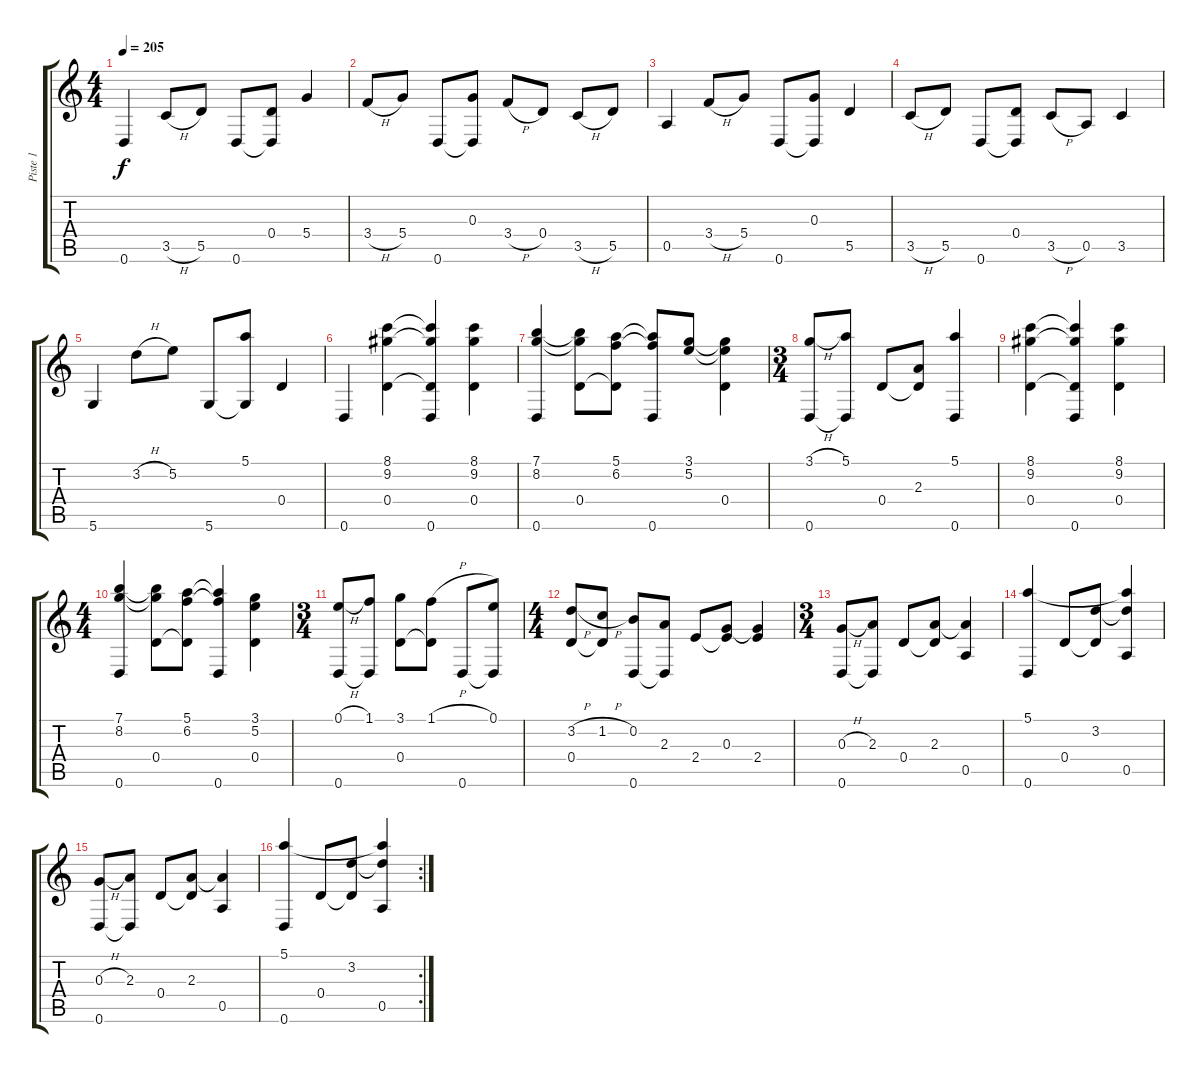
\track ("Piste 1" "Piste 1") {instrument acousticguitarnylon}
\staff {score tabs}
\tuning (E4 B3 G3 D3 A2 D2) {hide}
\ts (4 4)
\tempo 205
\clef g2
\ks c
0.6.4{dy f} 3.5{h}.8 5.5.8 0.6.8 (0.4 0.6{t}).8 5.4.4 |
3.4{h}.8 5.4.8 0.6.8 (0.3 0.6{t}).8 3.4{h}.8 0.4.8 3.5{h}.8 5.5.8 |
0.5.4 3.4{h}.8 5.4.8 0.6.8 (0.3 0.6{t}).8 5.5.4 |
3.5{h}.8 5.5.8 0.6.8 (0.4 0.6{t}).8 3.5{h}.8 0.5.8 3.5.4 |
5.6.4 3.2{h}.8 5.2.8 5.6.8 (5.1 5.6{t}).8 0.4.4 |
0.6.4 (8.1 9.2 0.4).4 (8.1{t} 9.2{t} 0.4{t} 0.6).4 (8.1 9.2 0.4).4 |
(7.1 8.2 0.6).4 (7.1{t} 8.2{t} 0.4).8 (5.1 6.2 0.4{t}).8 (5.1{t} 6.2{t} 0.6).8 (3.1 5.2).8 (3.1{t} 5.2{t} 0.4).4 |
\ts (3 4)
(3.1{h} 0.6).8 (5.1 0.6{t}).8 0.4.8 (2.3 0.4{t}).8 (5.1 0.6).4 |
(8.1 9.2 0.4).4 (8.1{t} 9.2{t} 0.4{t} 0.6).4 (8.1 9.2 0.4).4 |
\ts (4 4)
(7.1 8.2 0.6).4 (7.1{t} 8.2{t} 0.4).8 (5.1 6.2 0.4{t}).8 (5.1{t} 6.2{t} 0.6).4 (3.1 5.2 0.4).4 |
\ts (3 4)
(0.1{h} 0.6).8 (1.1 0.6{t}).8 (3.1 0.4).8 (1.1{h} 0.4{t}).8 0.6.8 (0.1 0.6{t}).8 |
\ts (4 4)
(3.2{h} 0.4).8 (1.2{h} 0.4{t}).8 (0.2 0.6).8 (2.3 0.6{t}).8 2.4.8 (0.3 2.4{t}).8 (0.3{t} 2.4).4 |
\ts (3 4)
(0.3{h} 0.6).8 (2.3 0.6{t}).8 0.4.8 (2.3 0.4{t}).8 (2.3{t} 0.5).4 |
(5.1 0.6).4 0.4.8 (3.2 0.4{t}).8 (5.1{t} 3.2{t} 0.5).4 |
(0.3{h} 0.6).8 (2.3 0.6{t}).8 0.4.8 (2.3 0.4{t}).8 (2.3{t} 0.5).4 |
\rc 2
(5.1 0.6).4 0.4.8 (3.2 0.4{t}).8 (5.1{t} 3.2{t} 0.5).4
